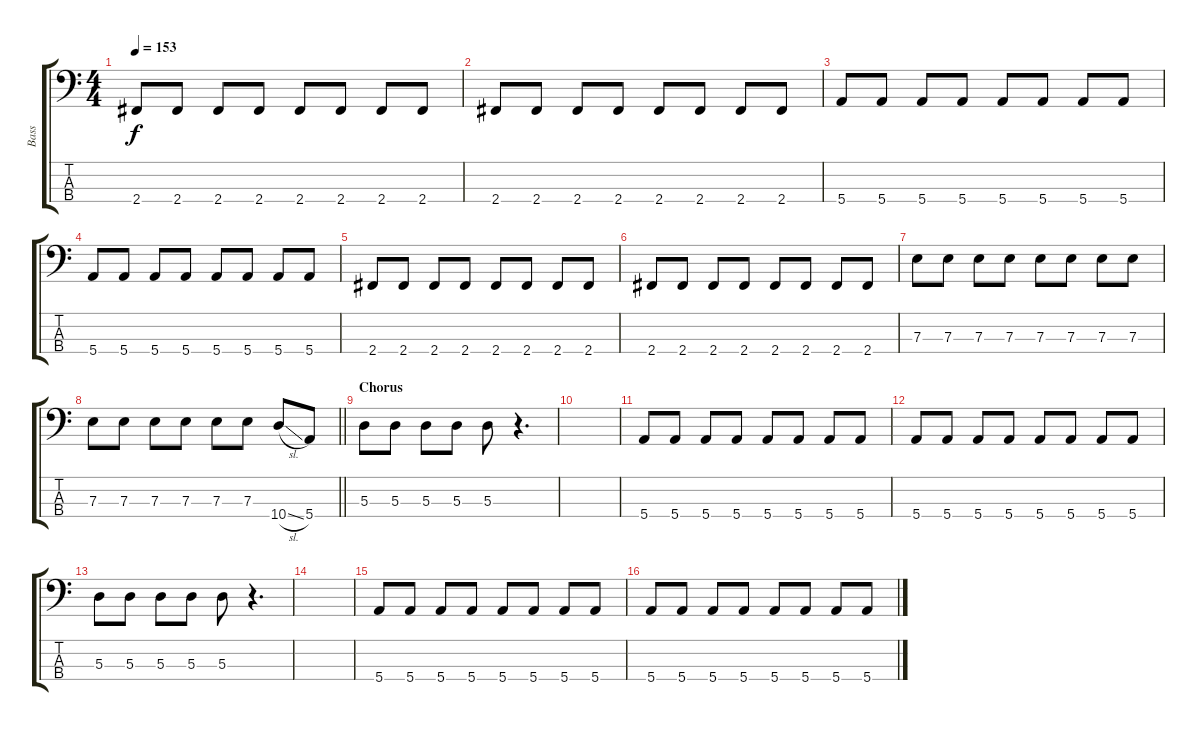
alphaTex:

\track ("Bass" "Bass") {instrument electricbasspick}
\staff {score tabs}
\tuning (G2 D2 A1 E1) {hide}
\ts (4 4)
\tempo 153
\clef f4
\ks c
2.4.8{dy f} 2.4.8 2.4.8 2.4.8 2.4.8 2.4.8 2.4.8 2.4.8 |
2.4.8 2.4.8 2.4.8 2.4.8 2.4.8 2.4.8 2.4.8 2.4.8 |
5.4.8 5.4.8 5.4.8 5.4.8 5.4.8 5.4.8 5.4.8 5.4.8 |
5.4.8 5.4.8 5.4.8 5.4.8 5.4.8 5.4.8 5.4.8 5.4.8 |
2.4.8 2.4.8 2.4.8 2.4.8 2.4.8 2.4.8 2.4.8 2.4.8 |
2.4.8 2.4.8 2.4.8 2.4.8 2.4.8 2.4.8 2.4.8 2.4.8 |
7.3.8 7.3.8 7.3.8 7.3.8 7.3.8 7.3.8 7.3.8 7.3.8 |
\barLineRight lightlight
7.3.8 7.3.8 7.3.8 7.3.8 7.3.8 7.3.8 10.4{sl}.8 5.4.8 |
\section ("" "Chorus")
5.3.8 5.3.8 5.3.8 5.3.8 5.3.8 r.4{d} |
|
5.4.8 5.4.8 5.4.8 5.4.8 5.4.8 5.4.8 5.4.8 5.4.8 |
5.4.8 5.4.8 5.4.8 5.4.8 5.4.8 5.4.8 5.4.8 5.4.8 |
5.3.8 5.3.8 5.3.8 5.3.8 5.3.8 r.4{d} |
|
5.4.8 5.4.8 5.4.8 5.4.8 5.4.8 5.4.8 5.4.8 5.4.8 |
5.4.8 5.4.8 5.4.8 5.4.8 5.4.8 5.4.8 5.4.8 5.4.8
